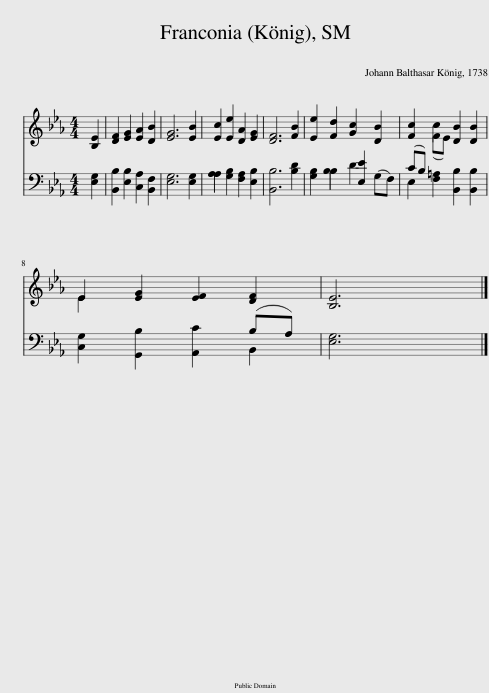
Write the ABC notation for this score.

X:1
%%score ( 1 2 ) ( 3 4 )
L:1/8
M:4/4
I:linebreak $
K:Eb
V:1 treble
V:2 treble
V:3 bass
V:4 bass
V:1
 [B,E]2 | [DF]2 [EG]2 [EA]2 [DB]2 | [EG]6 [EB]2 | [Ec]2 [Ee]2 [DA]2 [EG]2 | [DF]6 [FB]2 | %5
 [Ee]2 [Fd]2 [Gc]2 [DB]2 | [Fc]2 (FE) [DB]2 [DB]2 |$ E2 [EG]2 [EF]2 [DF]2 | [B,E]6 |] %9
V:2
 x2 | x8 | x8 | x8 | x8 | %5
 x8 | x2 c2 x4 |$ E2 x6 | x6 |] %9
V:3
 [E,G,]2 | [B,,B,]2 [E,B,]2 [C,A,]2 [B,,F,]2 | [E,G,]6 [E,G,]2 | A,2 [G,B,]2 [F,A,]2 [E,B,]2 | [B,,B,]6 [B,D]2 | %5
 [G,B,]2 B,2 [E,E]2 (G,F,) | (CB,) [F,=A,]2 [B,,B,]2 [B,,B,]2 |$ [C,G,]2 [G,,B,]2 [A,,C]2 (B,A,) | [E,G,]6 |] %9
V:4
 x2 | x8 | x8 | A,2 x6 | x8 | %5
 x2 B,2 D2 x2 | E,2 x6 |$ x6 B,,2 | x6 |] %9
